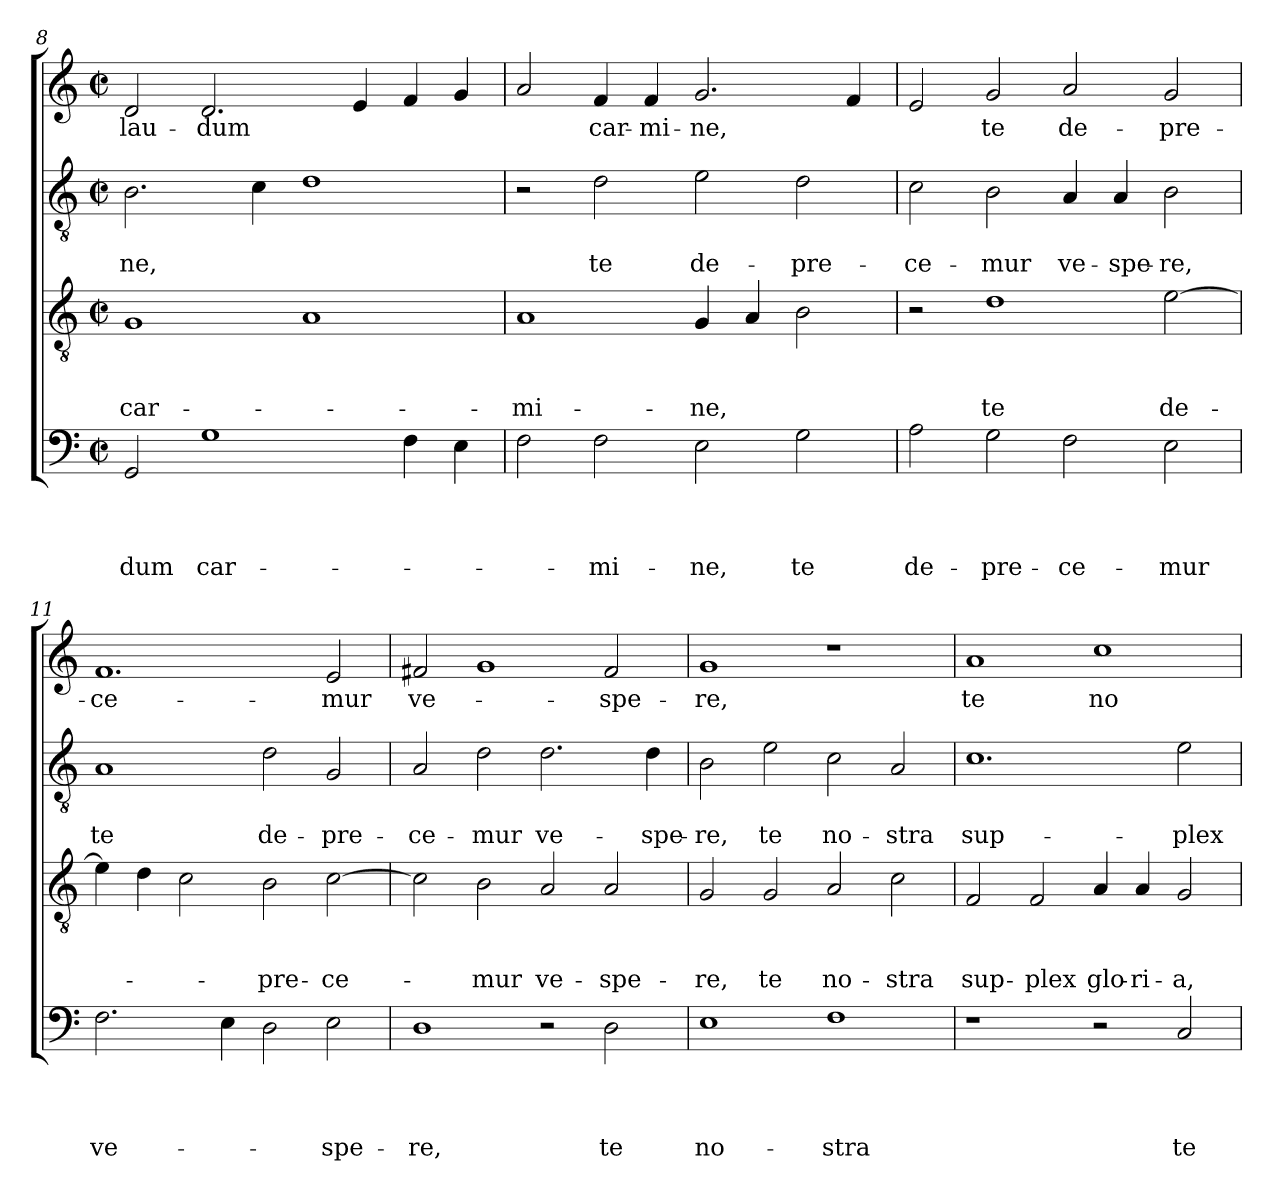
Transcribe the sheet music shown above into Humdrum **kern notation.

**kern	**text	**text	**text	**text	**kern	**text	**text	**text	**kern	**text	**text	**kern	**text
*part4	*part4	*part4	*part4	*part4	*part3	*part3	*part3	*part3	*part2	*part2	*part2	*part1	*part1
*staff4	*staff4	*staff4	*staff4	*staff4	*staff3	*staff3	*staff3	*staff3	*staff2	*staff2	*staff2	*staff1	*staff1
*clefF4	*	*	*	*	*clefGv2	*	*	*	*clefGv2	*	*	*clefG2	*
*k[]	*	*	*	*	*k[]	*	*	*	*k[]	*	*	*k[]	*
*C:	*	*	*	*	*C:	*	*	*	*C:	*	*	*C:	*
*M2/2	*	*	*	*	*M2/2	*	*	*	*M2/2	*	*	*M2/2	*
*met(c|)	*	*	*	*	*met(c|)	*	*	*	*met(c|)	*	*	*met(c|)	*
=8	=8	=8	=8	=8	=8	=8	=8	=8	=8	=8	=8	=8	=8
!	!	!	!	!LO:LY:b	!	!	!	!LO:LY:b	!	!	!LO:LY:b	!	!LO:LY:b
2GG/	.	.	.	-dum	1G	.	.	car-	2.B\	.	-ne,	2d/	lau-
!	!	!	!	!LO:LY:b	!	!	!	!	!	!	!	!	!LO:LY:b
1G	.	.	.	car-	.	.	.	.	.	.	.	2.d/	-dum
.	.	.	.	.	.	.	.	.	4c\	.	.	.	.
.	.	.	.	.	1A	.	.	.	1d	.	.	.	.
.	.	.	.	.	.	.	.	.	.	.	.	4e/	.
4F\	.	.	.	.	.	.	.	.	.	.	.	4f/	.
4E\	.	.	.	.	.	.	.	.	.	.	.	4g/	.
=9	=9	=9	=9	=9	=9	=9	=9	=9	=9	=9	=9	=9	=9
!	!	!	!	!	!	!	!	!LO:LY:b	!	!	!	!	!
2F\	.	.	.	.	1A	.	.	-mi-	2r	.	.	2a/	.
!	!	!	!	!LO:LY:b	!	!	!	!	!	!	!LO:LY:b	!	!LO:LY:b
2F\	.	.	.	-mi-	.	.	.	.	2d\	.	te	4f/	car-
!	!	!	!	!	!	!	!	!	!	!	!	!	!LO:LY:b
.	.	.	.	.	.	.	.	.	.	.	.	4f/	-mi-
!	!	!	!	!LO:LY:b	!	!	!	!LO:LY:b	!	!	!LO:LY:b	!	!LO:LY:b
2E\	.	.	.	-ne,	4G/	.	.	-ne,	2e\	.	de-	2.g/	-ne,
.	.	.	.	.	4A/	.	.	.	.	.	.	.	.
!	!	!	!	!LO:LY:b	!	!	!	!	!	!	!LO:LY:b	!	!
2G\	.	.	.	te	2B\	.	.	.	2d\	.	-pre-	.	.
.	.	.	.	.	.	.	.	.	.	.	.	4f/	.
=10	=10	=10	=10	=10	=10	=10	=10	=10	=10	=10	=10	=10	=10
!	!	!	!	!LO:LY:b	!	!	!	!	!	!	!LO:LY:b	!	!
2A\	.	.	.	de-	2r	.	.	.	2c\	.	-ce-	2e/	.
!	!	!	!	!LO:LY:b	!	!	!	!LO:LY:b	!	!	!LO:LY:b	!	!LO:LY:b
2G\	.	.	.	-pre-	1d	.	.	te	2B\	.	-mur	2g/	te
!	!	!	!	!LO:LY:b	!	!	!	!	!	!	!LO:LY:b	!	!LO:LY:b
2F\	.	.	.	-ce-	.	.	.	.	4A/	.	ve-	2a/	de-
!	!	!	!	!	!	!	!	!	!	!	!LO:LY:b	!	!
.	.	.	.	.	.	.	.	.	4A/	.	-spe-	.	.
!	!	!	!	!LO:LY:b	!	!	!	!LO:LY:b	!	!	!LO:LY:b	!	!LO:LY:b
2E\	.	.	.	-mur	[2e\	.	.	de-	2B\	.	-re,	2g/	-pre-
=11	=11	=11	=11	=11	=11	=11	=11	=11	=11	=11	=11	=11	=11
!	!	!	!	!LO:LY:b	!	!	!	!	!	!	!LO:LY:b	!	!LO:LY:b
2.F\	.	.	.	ve-	4e\]	.	.	.	1A	.	te	1.f	-ce-
.	.	.	.	.	4d\	.	.	.	.	.	.	.	.
.	.	.	.	.	2c\	.	.	.	.	.	.	.	.
4E\	.	.	.	.	.	.	.	.	.	.	.	.	.
!	!	!	!	!	!	!	!	!LO:LY:b	!	!	!LO:LY:b	!	!
2D\	.	.	.	.	2B\	.	.	-pre-	2d\	.	de-	.	.
!	!	!	!	!LO:LY:b	!	!	!	!LO:LY:b	!	!	!LO:LY:b	!	!LO:LY:b
2E\	.	.	.	-spe-	[2c\	.	.	-ce-	2G/	.	-pre-	2e/	-mur
=12	=12	=12	=12	=12	=12	=12	=12	=12	=12	=12	=12	=12	=12
!	!	!	!	!LO:LY:b	!	!	!	!	!	!	!LO:LY:b	!	!LO:LY:b
1D	.	.	.	-re,	2c\]	.	.	.	2A/	.	-ce-	2f#X/	ve-
!	!	!	!	!	!	!	!	!LO:LY:b	!	!	!LO:LY:b	!	!
.	.	.	.	.	2B\	.	.	-mur	2d\	.	-mur	1g	.
!	!	!	!	!	!	!	!	!LO:LY:b	!	!	!LO:LY:b	!	!
2r	.	.	.	.	2A/	.	.	ve-	2.d\	.	ve-	.	.
!	!	!	!	!LO:LY:b	!	!	!	!LO:LY:b	!	!	!	!	!LO:LY:b
2D\	.	.	.	te	2A/	.	.	-spe-	.	.	.	2f#/	-spe-
!	!	!	!	!	!	!	!	!	!	!	!LO:LY:b	!	!
.	.	.	.	.	.	.	.	.	4d\	.	-spe-	.	.
!!LO:LB:g=z
=13	=13	=13	=13	=13	=13	=13	=13	=13	=13	=13	=13	=13	=13
!	!	!	!	!LO:LY:b	!	!	!	!LO:LY:b	!	!	!LO:LY:b	!	!LO:LY:b
1E	.	.	.	no-	2G/	.	.	-re,	2B\	.	-re,	1g	-re,
!	!	!	!	!	!	!	!	!LO:LY:b	!	!	!LO:LY:b	!	!
.	.	.	.	.	2G/	.	.	te	2e\	.	te	.	.
!	!	!	!	!LO:LY:b	!	!	!	!LO:LY:b	!	!	!LO:LY:b	!	!
1F	.	.	.	-stra	2A/	.	.	no-	2c\	.	no-	1r	.
!	!	!	!	!	!	!	!	!LO:LY:b	!	!	!LO:LY:b	!	!
.	.	.	.	.	2c\	.	.	-stra	2A/	.	-stra	.	.
=14	=14	=14	=14	=14	=14	=14	=14	=14	=14	=14	=14	=14	=14
!	!	!	!	!	!	!	!	!LO:LY:b	!	!	!LO:LY:b	!	!LO:LY:b
1r	.	.	.	.	2F/	.	.	sup-	1.c	.	sup-	1a	te
!	!	!	!	!	!	!	!	!LO:LY:b	!	!	!	!	!
.	.	.	.	.	2F/	.	.	-plex	.	.	.	.	.
!	!	!	!	!	!	!	!	!LO:LY:b	!	!	!	!	!LO:LY:b
2r	.	.	.	.	4A/	.	.	glo-	.	.	.	1cc	no-
!	!	!	!	!	!	!	!	!LO:LY:b	!	!	!	!	!
.	.	.	.	.	4A/	.	.	-ri-	.	.	.	.	.
!	!	!	!	!LO:LY:b	!	!	!	!LO:LY:b	!	!	!LO:LY:b	!	!
2C/	.	.	.	te	2G/	.	.	-a,	2e\	.	-plex	.	.
=	=	=	=	=	=	=	=	=	=	=	=	=	=
*-	*-	*-	*-	*-	*-	*-	*-	*-	*-	*-	*-	*-	*-
